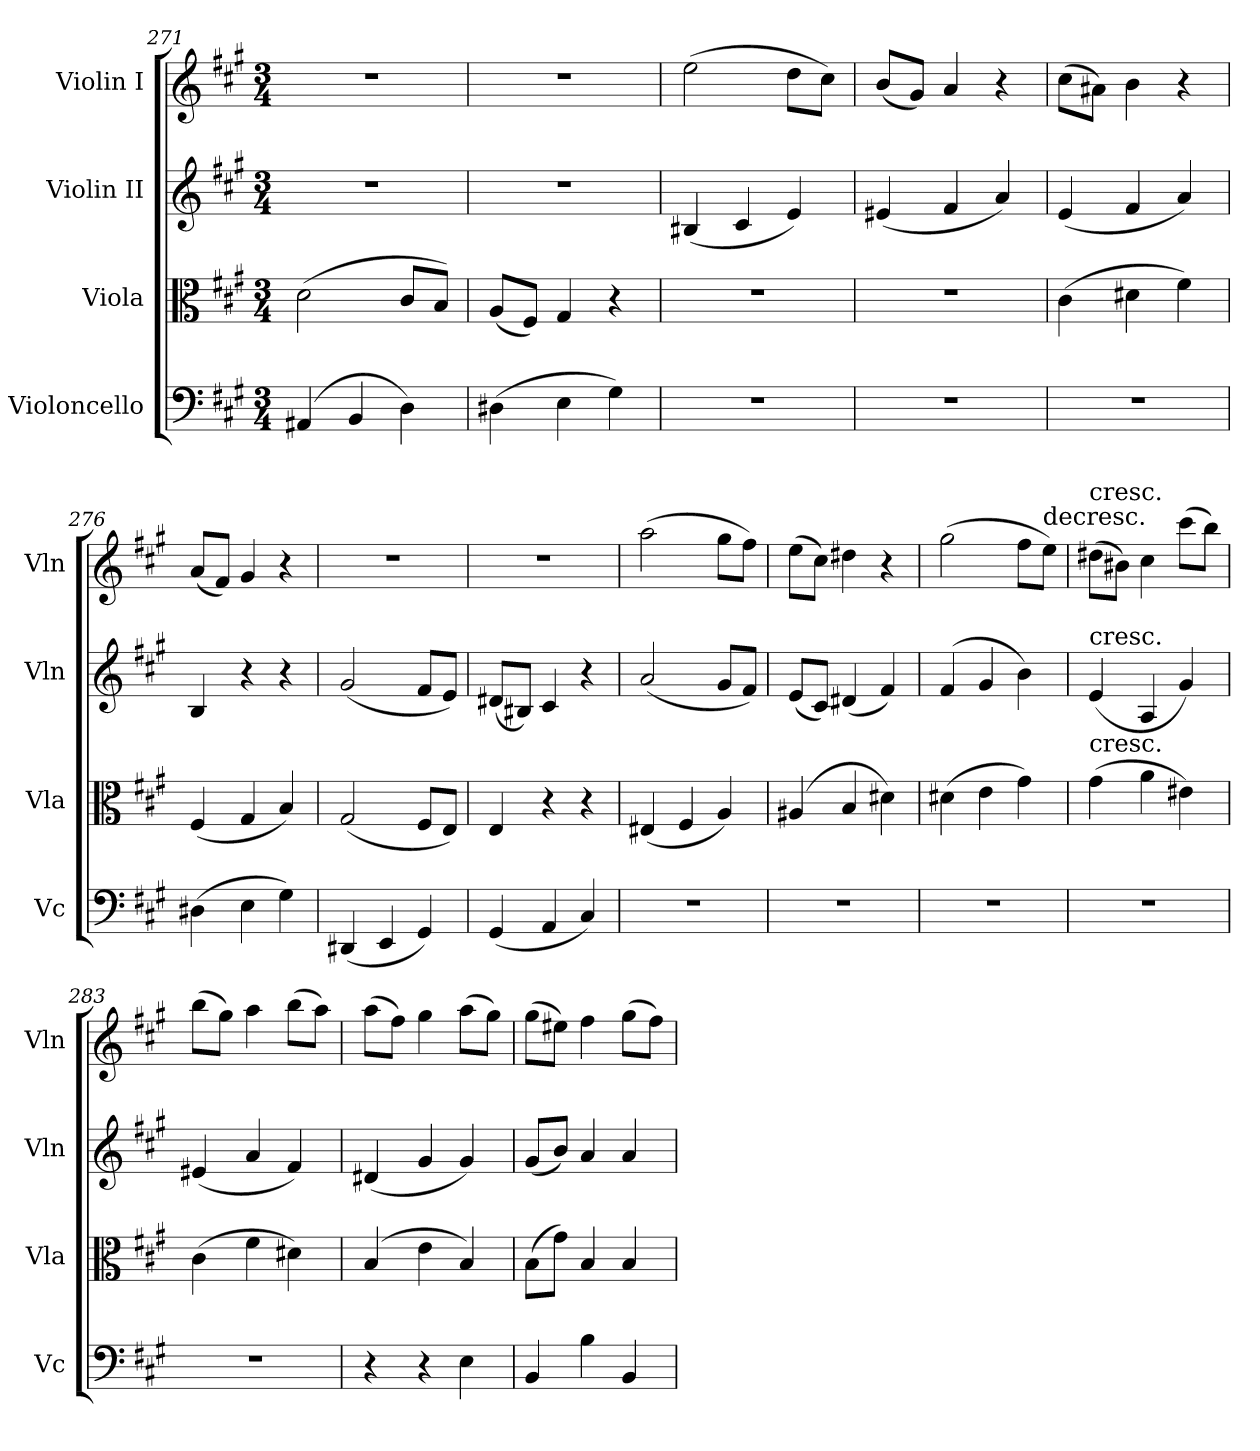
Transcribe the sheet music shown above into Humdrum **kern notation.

**kern	**kern	**kern	**kern
*part4	*part3	*part2	*part1
*staff4	*staff3	*staff2	*staff1
*I"Violoncello	*I"Viola	*I"Violin II	*I"Violin I
*I'Vc	*I'Vla	*I'Vln	*I'Vln
*clefF4	*clefC3	*clefG2	*clefG2
*k[f#c#g#]	*k[f#c#g#]	*k[f#c#g#]	*k[f#c#g#]
*A:	*A:	*A:	*A:
*M3/4	*M3/4	*M3/4	*M3/4
=271	=271	=271	=271
(4AA#X	(2d	2.r	2.r
4BB	.	.	.
4D)	8c#/L	.	.
.	8B/J)	.	.
=272	=272	=272	=272
(4D#X	(8A/L	2.r	2.r
.	8F#/J)	.	.
4E	4G#	.	.
4G#)	4r	.	.
=273	=273	=273	=273
2.r	2.r	(4B#X	(2ee
.	.	4c#	.
.	.	4e)	8dd\L
.	.	.	8cc#\J)
=274	=274	=274	=274
2.r	2.r	(4e#X	(8b/L
.	.	.	8g#/J)
.	.	4f#	4a
.	.	4a)	4r
=275	=275	=275	=275
2.r	(4c#	(4e	(8cc#\L
.	.	.	8a#X\J)
.	4d#X	4f#	4b
.	4f#)	4a)	4r
=276	=276	=276	=276
(4D#X	(4F#	4B	(8a/L
.	.	.	8f#/J)
4E	4G#	4r	4g#
4G#)	4B)	4r	4r
=277	=277	=277	=277
(4DD#X	(2G#	(2g#	2.r
4EE	.	.	.
4GG#)	8F#/L	8f#/L	.
.	8E/J)	8e/J)	.
=278	=278	=278	=278
(4GG#	4E	(8d#X/L	2.r
.	.	8B#X/J)	.
4AA	4r	4c#	.
4C#)	4r	4r	.
=279	=279	=279	=279
2.r	(4E#X	(2a	(2aa
.	4F#	.	.
.	4A)	8g#/L	8gg#\L
.	.	8f#/J)	8ff#\J)
=280	=280	=280	=280
2.r	(4A#X	(8e/L	(8ee\L
.	.	8c#/J)	8cc#\J)
.	4B	(4d#X	4dd#X
.	4d#X)	4f#)	4r
=281	=281	=281	=281
2.r	(4d#X	(4f#	(2gg#
.	4e	4g#	.
.	4g#)	4b)	8ff#\L
!	!	!	!LO:TX:t=decresc.
.	.	.	8ee\J)
=282	=282	=282	=282
!	!	!	!LO:TX:a:t=cresc.
!	!	!LO:TX:a:t=cresc.	!
!	!LO:TX:a:t=cresc.	!	!
2.r	(4g#	(4e	(8dd#X\L
.	.	.	8b#X\J)
.	4a	4A	4cc#
.	4e#X)	4g#)	(8ccc#\L
.	.	.	8bb\J)
=283	=283	=283	=283
2.r	(4c#	(4e#X	(8bb\L
.	.	.	8gg#\J)
.	4f#	4a	4aa
.	4d#X)	4f#)	(8bb\L
.	.	.	8aa\J)
=284	=284	=284	=284
4r	(4B	(4d#X	(8aa\L
.	.	.	8ff#\J)
4r	4e	4g#	4gg#
4E	4B)	4g#)	(8aa\L
.	.	.	8gg#\J)
=285	=285	=285	=285
4BB	(8B\L	(8g#/L	(8gg#\L
.	8g#\J)	8b/J)	8ee#X\J)
4B	4B	4a	4ff#
4BB	4B	4a	(8gg#\L
.	.	.	8ff#\J)
=	=	=	=
*-	*-	*-	*-
